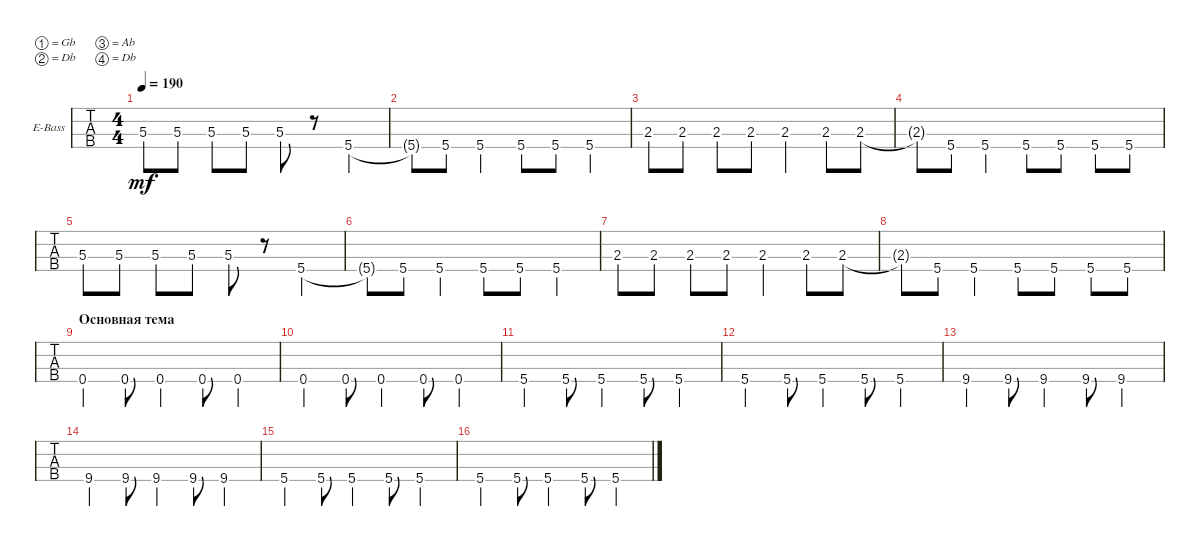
\defaultSystemsLayout 4
\bracketExtendMode groupsimilarinstruments
\firstSystemTrackNameOrientation horizontal
\otherSystemsTrackNameOrientation horizontal
\track ("Electric Bass" "E-Bass") {instrument electricbassfinger}
\staff {tabs}
\tuning (Gb2 Db2 Ab1 Db1)
\ts (4 4)
\tempo 190
\clef f4
\ks c
5.3.8{dy mf} 5.3.8 5.3.8 5.3.8 5.3.8 r.8 5.4.4 |
5.4{t}.8 5.4.8 5.4.4 5.4.8 5.4.8 5.4.4 |
2.3.8 2.3.8 2.3.8 2.3.8 2.3.4 2.3.8 2.3.8 |
2.3{t}.8 5.4.8 5.4.4 5.4.8 5.4.8 5.4.8 5.4.8 |
5.3.8 5.3.8 5.3.8 5.3.8 5.3.8 r.8 5.4.4 |
5.4{t}.8 5.4.8 5.4.4 5.4.8 5.4.8 5.4.4 |
2.3.8 2.3.8 2.3.8 2.3.8 2.3.4 2.3.8 2.3.8 |
2.3{t}.8 5.4.8 5.4.4 5.4.8 5.4.8 5.4.8 5.4.8 |
\section ("" "Основная тема")
0.4.4 0.4.8 0.4.4 0.4.8 0.4.4 |
0.4.4 0.4.8 0.4.4 0.4.8 0.4.4 |
5.4.4 5.4.8 5.4.4 5.4.8 5.4.4 |
5.4.4 5.4.8 5.4.4 5.4.8 5.4.4 |
9.4.4 9.4.8 9.4.4 9.4.8 9.4.4 |
9.4.4 9.4.8 9.4.4 9.4.8 9.4.4 |
5.4.4 5.4.8 5.4.4 5.4.8 5.4.4 |
5.4.4 5.4.8 5.4.4 5.4.8 5.4.4
